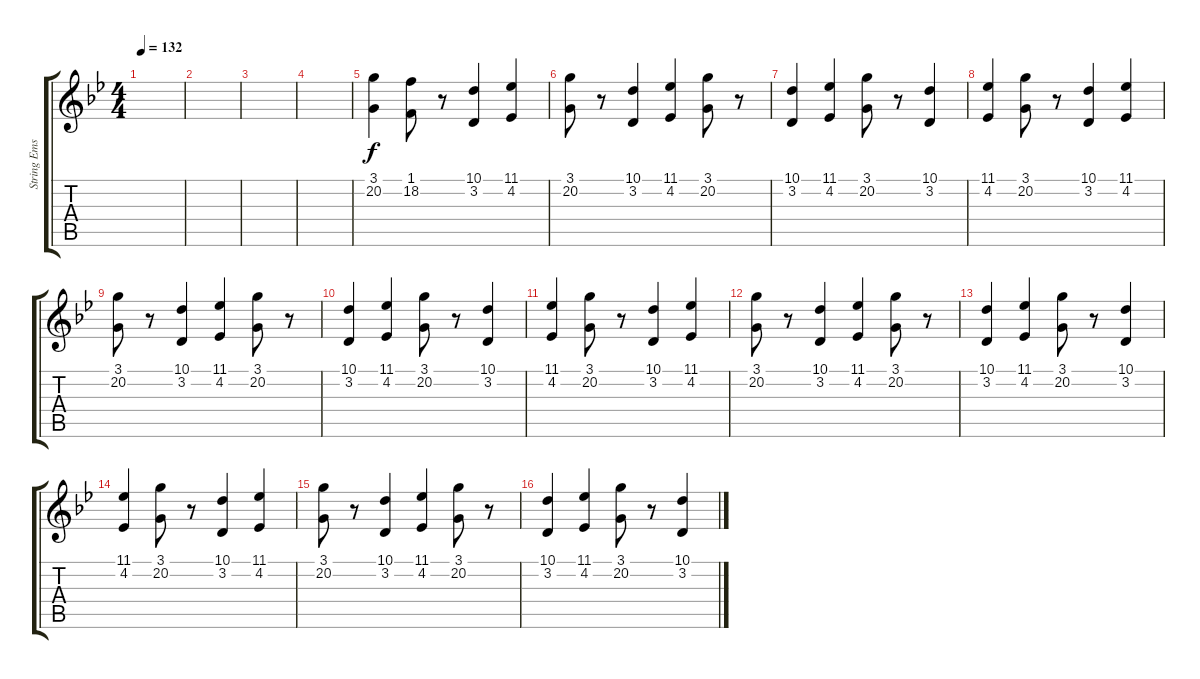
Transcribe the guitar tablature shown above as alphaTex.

\track ("String Emsemble" "String Ems") {instrument stringensemble1}
\staff {score tabs}
\tuning (E4 B3 G3 D3 A2 E2) {hide}
\ts (4 4)
\tempo 132
\clef g2
\ks bb
|
|
|
|
(3.1 20.2).4 (1.1 18.2).8 r.8 (10.1 3.2).4 (11.1 4.2).4 |
(3.1 20.2).8 r.8 (10.1 3.2).4 (11.1 4.2).4 (3.1 20.2).8 r.8 |
(10.1 3.2).4 (11.1 4.2).4 (3.1 20.2).8 r.8 (10.1 3.2).4 |
(11.1 4.2).4 (3.1 20.2).8 r.8 (10.1 3.2).4 (11.1 4.2).4 |
(3.1 20.2).8 r.8 (10.1 3.2).4 (11.1 4.2).4 (3.1 20.2).8 r.8 |
(10.1 3.2).4 (11.1 4.2).4 (3.1 20.2).8 r.8 (10.1 3.2).4 |
(11.1 4.2).4 (3.1 20.2).8 r.8 (10.1 3.2).4 (11.1 4.2).4 |
(3.1 20.2).8 r.8 (10.1 3.2).4 (11.1 4.2).4 (3.1 20.2).8 r.8 |
(10.1 3.2).4 (11.1 4.2).4 (3.1 20.2).8 r.8 (10.1 3.2).4 |
(11.1 4.2).4 (3.1 20.2).8 r.8 (10.1 3.2).4 (11.1 4.2).4 |
(3.1 20.2).8 r.8 (10.1 3.2).4 (11.1 4.2).4 (3.1 20.2).8 r.8 |
(10.1 3.2).4 (11.1 4.2).4 (3.1 20.2).8 r.8 (10.1 3.2).4
